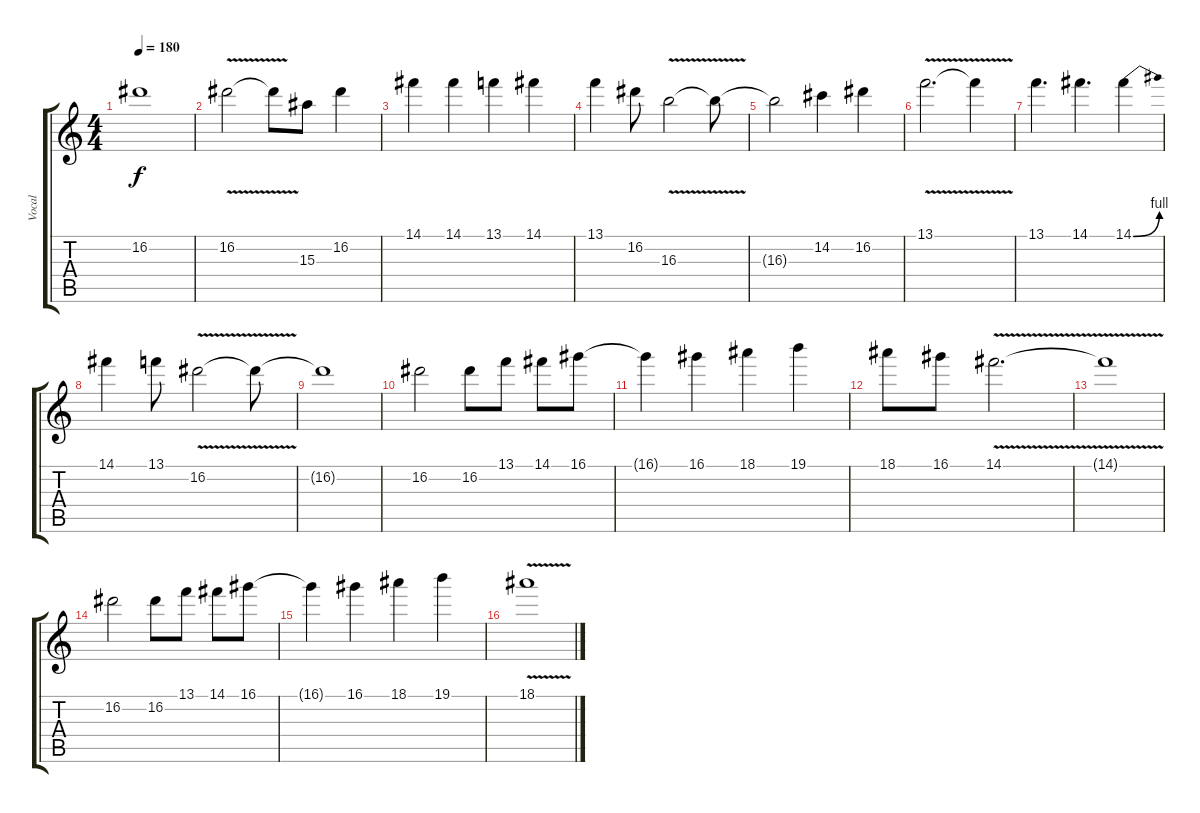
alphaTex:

\track ("Vocal" "Vocal") {instrument distortionguitar}
\staff {score tabs}
\tuning (E4 B3 G3 D3 A2 E2) {hide}
\ts (4 4)
\tempo 180
\clef g2
\ks c
16.2{t}.1{dy f} |
16.2{v}.2 16.2{t}.8 15.3.8 16.2.4 |
14.1.4 14.1.4 13.1.4 14.1.4 |
13.1.4 16.2.8 16.3{v}.2 16.3{t}.8 |
16.3{t}.2 14.2.4 16.2.4 |
13.1{v}.2{d} 13.1{t}.4 |
13.1.4{d} 14.1.4{d} 14.1{be (bend 0 0 60 4)}.4 |
14.1.4 13.1.8 16.2{v}.2 16.2{t}.8 |
16.2{t}.1 |
16.2.2 16.2.8 13.1.8 14.1.8 16.1.8 |
16.1{t}.4 16.1.4 18.1.4 19.1.4 |
18.1.8 16.1.8 14.1{v}.2{d} |
14.1{t}.1 |
16.2.2 16.2.8 13.1.8 14.1.8 16.1.8 |
16.1{t}.4 16.1.4 18.1.4 19.1.4 |
18.1{v}.1
